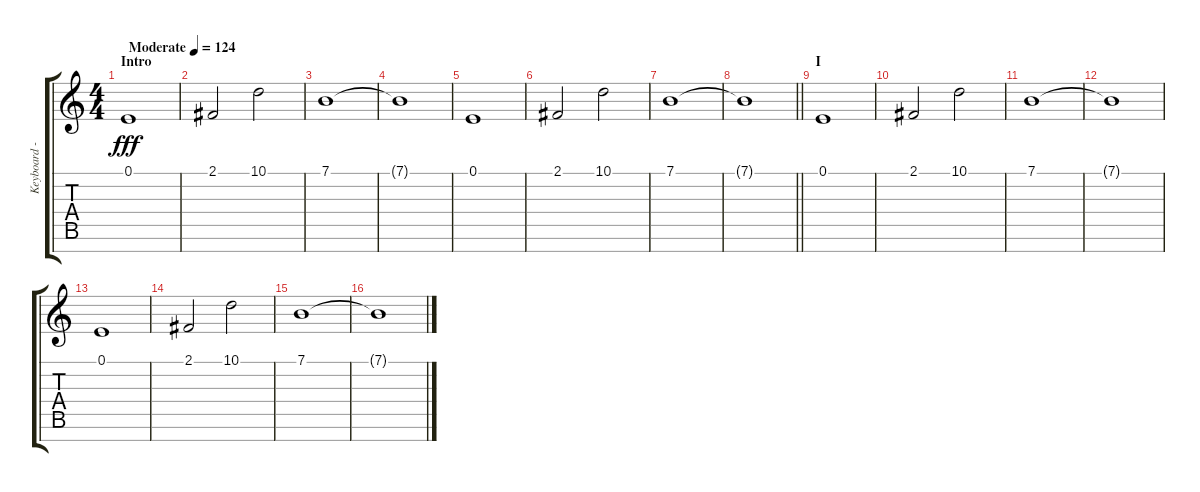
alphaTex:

\track ("Keyboard - Ac. Piano (Ctulhu)" "Keyboard -") {instrument brightacousticpiano}
\staff {score tabs}
\tuning (E4 B3 G3 D3 A2 E2 B1) {hide}
\ts (4 4)
\section ("" "Intro")
\tempo (124 "Moderate")
\clef g2
\ks c
0.1.1{dy fff instrument brightacousticpiano} |
2.1.2 10.1.2 |
7.1.1 |
7.1{t}.1 |
0.1.1 |
2.1.2 10.1.2 |
7.1.1 |
\barLineRight lightlight
7.1{t}.1 |
\section ("" "I")
0.1.1 |
2.1.2 10.1.2 |
7.1.1 |
7.1{t}.1 |
0.1.1 |
2.1.2 10.1.2 |
7.1.1 |
7.1{t}.1
